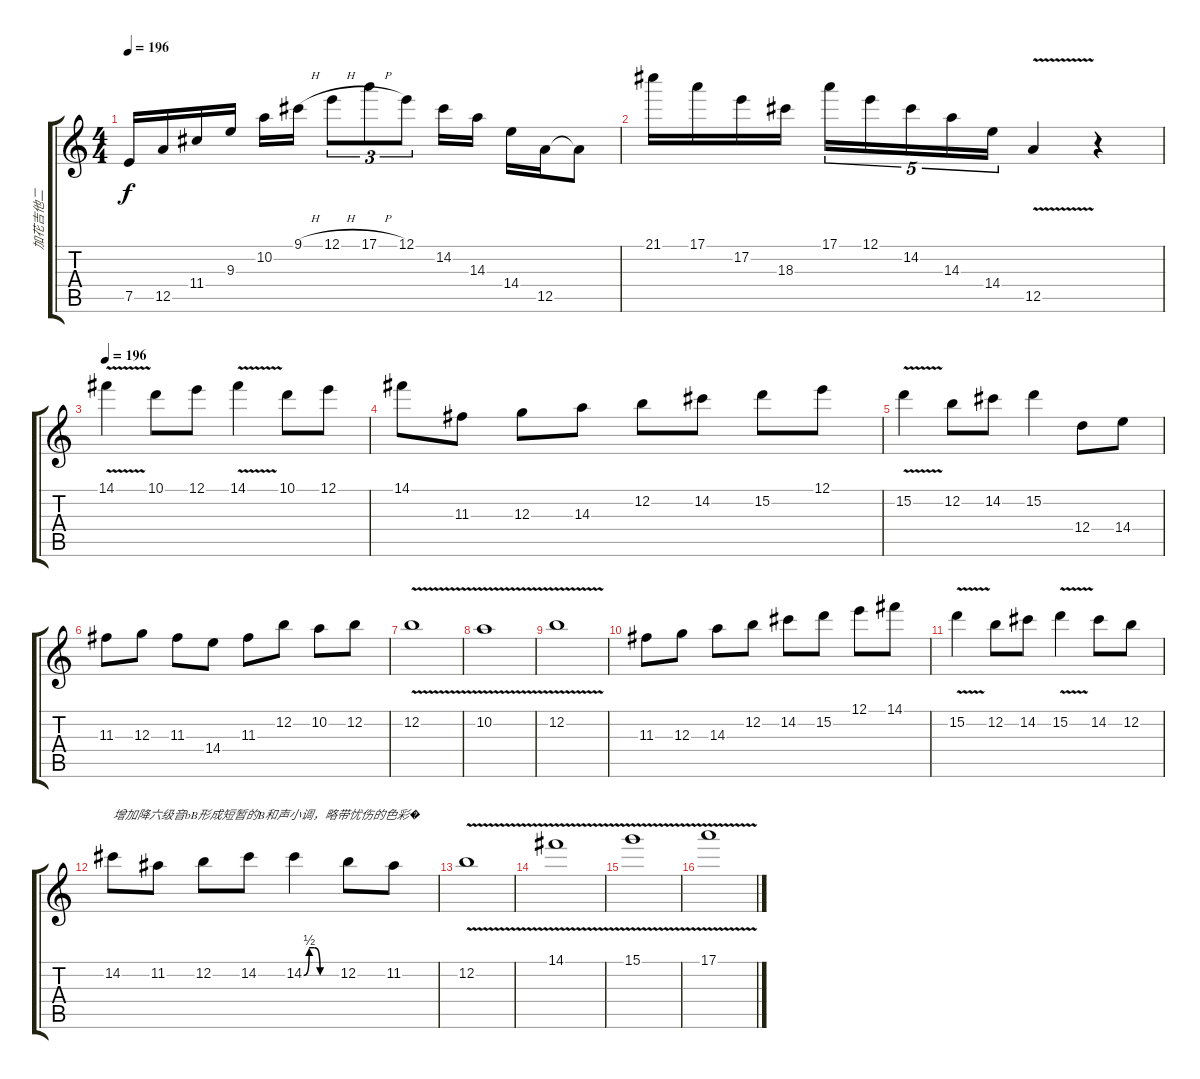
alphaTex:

\track ("加花吉他二" "加花吉他二") {instrument distortionguitar}
\staff {score tabs}
\tuning (E4 B3 G3 D3 A2 E2) {hide}
\ts (4 4)
\tempo 196
\clef g2
\ks c
7.5.16{dy f} 12.5.16 11.4.16 9.3.16 10.2.16 9.1{h}.16 12.1{h}.8{tu (3 2)} 17.1{h}.8{tu (3 2)} 12.1.8{tu (3 2)} 14.2.16 14.3.16 14.4.16 12.5.16 12.5{t}.8 |
21.1.16 17.1.16 17.2.16 18.3.16 17.1.16{tu (5 4)} 12.1.16{tu (5 4)} 14.2.16{tu (5 4)} 14.3.16{tu (5 4)} 14.4.16{tu (5 4)} 12.5{v}.4 r.4 |
\tempo 196
14.1{v}.4 10.1.8 12.1.8 14.1{v}.4 10.1.8 12.1.8 |
14.1.8 11.3.8 12.3.8 14.3.8 12.2.8 14.2.8 15.2.8 12.1.8 |
15.2{v}.4 12.2.8 14.2.8 15.2.4 12.4.8 14.4.8 |
11.3.8 12.3.8 11.3.8 14.4.8 11.3.8 12.2.8 10.2.8 12.2.8 |
12.2{v}.1 |
10.2{v}.1 |
12.2{v}.1 |
11.3.8 12.3.8 14.3.8 12.2.8 14.2.8 15.2.8 12.1.8 14.1.8 |
15.2{v}.4 12.2.8 14.2.8 15.2{v}.4 14.2.8 12.2.8 |
14.2.8{txt "增加降六级音bB形成短暂的B和声小调，略带忧伤的色彩�"} 11.2.8 12.2.8 14.2.8 14.2{be (custom 0 0 10 2 20 2 30 0 60 0)}.4 12.2.8 11.2.8 |
12.2{v}.1 |
14.1{v}.1 |
15.1{v}.1 |
17.1{v}.1
